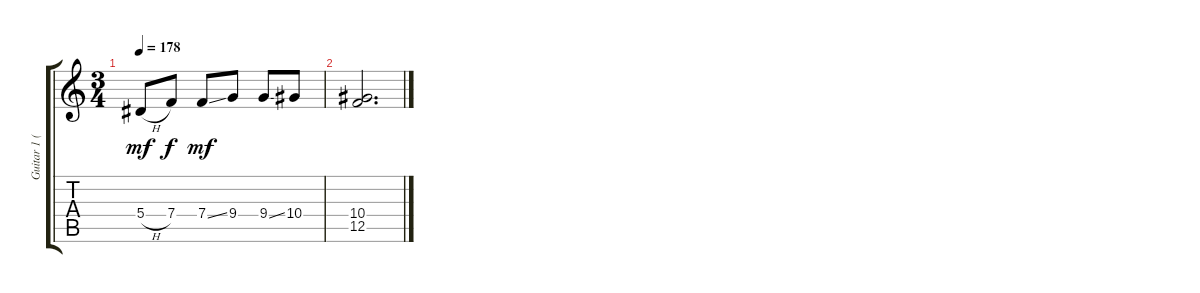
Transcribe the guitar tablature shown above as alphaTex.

\track ("Guitar 1 (Lead)" "Guitar 1 (") {instrument distortionguitar}
\staff {score tabs}
\tuning (C4 G3 Eb3 Bb2 F2 C2) {hide}
\ts (3 4)
\tempo 178
\clef g2
\ks c
5.4{h}.8{dy mf} 7.4.8{dy f} 7.4{ss}.8{dy mf} 9.4.8 9.4{ss}.8 10.4.8 |
(10.4 12.5).2{d}
